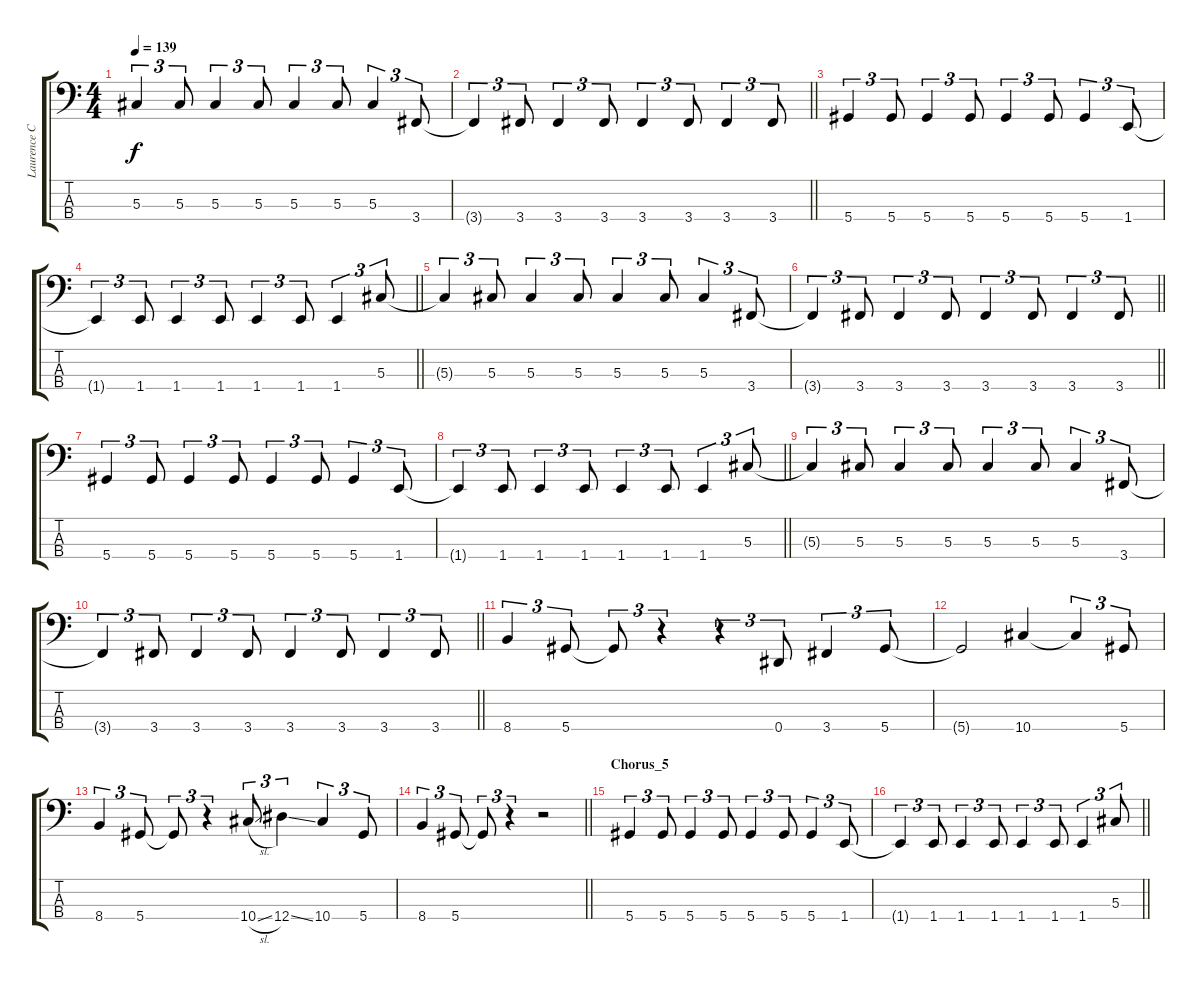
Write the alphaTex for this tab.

\track ("Laurence Cottle" "Laurence C") {instrument electricbassfinger}
\staff {score tabs}
\tuning (Gb2 Db2 Ab1 Eb1) {hide}
\ts (4 4)
\tempo 139
\clef f4
\ks c
5.3{t}.4{tu (3 2) dy f} 5.3.8{tu (3 2)} 5.3.4{tu (3 2)} 5.3.8{tu (3 2)} 5.3.4{tu (3 2)} 5.3.8{tu (3 2)} 5.3.4{tu (3 2)} 3.4.8{tu (3 2)} |
\barLineRight lightlight
3.4{t}.4{tu (3 2)} 3.4.8{tu (3 2)} 3.4.4{tu (3 2)} 3.4.8{tu (3 2)} 3.4.4{tu (3 2)} 3.4.8{tu (3 2)} 3.4.4{tu (3 2)} 3.4.8{tu (3 2)} |
5.4.4{tu (3 2)} 5.4.8{tu (3 2)} 5.4.4{tu (3 2)} 5.4.8{tu (3 2)} 5.4.4{tu (3 2)} 5.4.8{tu (3 2)} 5.4.4{tu (3 2)} 1.4.8{tu (3 2)} |
\barLineRight lightlight
1.4{t}.4{tu (3 2)} 1.4.8{tu (3 2)} 1.4.4{tu (3 2)} 1.4.8{tu (3 2)} 1.4.4{tu (3 2)} 1.4.8{tu (3 2)} 1.4.4{tu (3 2)} 5.3.8{tu (3 2)} |
5.3{t}.4{tu (3 2)} 5.3.8{tu (3 2)} 5.3.4{tu (3 2)} 5.3.8{tu (3 2)} 5.3.4{tu (3 2)} 5.3.8{tu (3 2)} 5.3.4{tu (3 2)} 3.4.8{tu (3 2)} |
\barLineRight lightlight
3.4{t}.4{tu (3 2)} 3.4.8{tu (3 2)} 3.4.4{tu (3 2)} 3.4.8{tu (3 2)} 3.4.4{tu (3 2)} 3.4.8{tu (3 2)} 3.4.4{tu (3 2)} 3.4.8{tu (3 2)} |
5.4.4{tu (3 2)} 5.4.8{tu (3 2)} 5.4.4{tu (3 2)} 5.4.8{tu (3 2)} 5.4.4{tu (3 2)} 5.4.8{tu (3 2)} 5.4.4{tu (3 2)} 1.4.8{tu (3 2)} |
\barLineRight lightlight
1.4{t}.4{tu (3 2)} 1.4.8{tu (3 2)} 1.4.4{tu (3 2)} 1.4.8{tu (3 2)} 1.4.4{tu (3 2)} 1.4.8{tu (3 2)} 1.4.4{tu (3 2)} 5.3.8{tu (3 2)} |
5.3{t}.4{tu (3 2)} 5.3.8{tu (3 2)} 5.3.4{tu (3 2)} 5.3.8{tu (3 2)} 5.3.4{tu (3 2)} 5.3.8{tu (3 2)} 5.3.4{tu (3 2)} 3.4.8{tu (3 2)} |
\barLineRight lightlight
3.4{t}.4{tu (3 2)} 3.4.8{tu (3 2)} 3.4.4{tu (3 2)} 3.4.8{tu (3 2)} 3.4.4{tu (3 2)} 3.4.8{tu (3 2)} 3.4.4{tu (3 2)} 3.4.8{tu (3 2)} |
8.4.4{tu (3 2)} 5.4.8{tu (3 2)} 5.4{t}.8{tu (3 2)} r.4{tu (3 2)} r.4{tu (3 2)} 0.4.8{tu (3 2)} 3.4.4{tu (3 2)} 5.4.8{tu (3 2)} |
5.4{t}.2 10.4.4 10.4{t}.4{tu (3 2)} 5.4.8{tu (3 2)} |
8.4.4{tu (3 2)} 5.4.8{tu (3 2)} 5.4{t}.8{tu (3 2)} r.4{tu (3 2)} 10.4{sl}.8{tu (3 2)} 12.4{ss}.4{tu (3 2)} 10.4.4{tu (3 2)} 5.4.8{tu (3 2)} |
\barLineRight lightlight
8.4.4{tu (3 2)} 5.4.8{tu (3 2)} 5.4{t}.8{tu (3 2)} r.4{tu (3 2)} r.2 |
\section ("" "Chorus_5")
5.4.4{tu (3 2)} 5.4.8{tu (3 2)} 5.4.4{tu (3 2)} 5.4.8{tu (3 2)} 5.4.4{tu (3 2)} 5.4.8{tu (3 2)} 5.4.4{tu (3 2)} 1.4.8{tu (3 2)} |
\barLineRight lightlight
1.4{t}.4{tu (3 2)} 1.4.8{tu (3 2)} 1.4.4{tu (3 2)} 1.4.8{tu (3 2)} 1.4.4{tu (3 2)} 1.4.8{tu (3 2)} 1.4.4{tu (3 2)} 5.3.8{tu (3 2)}
